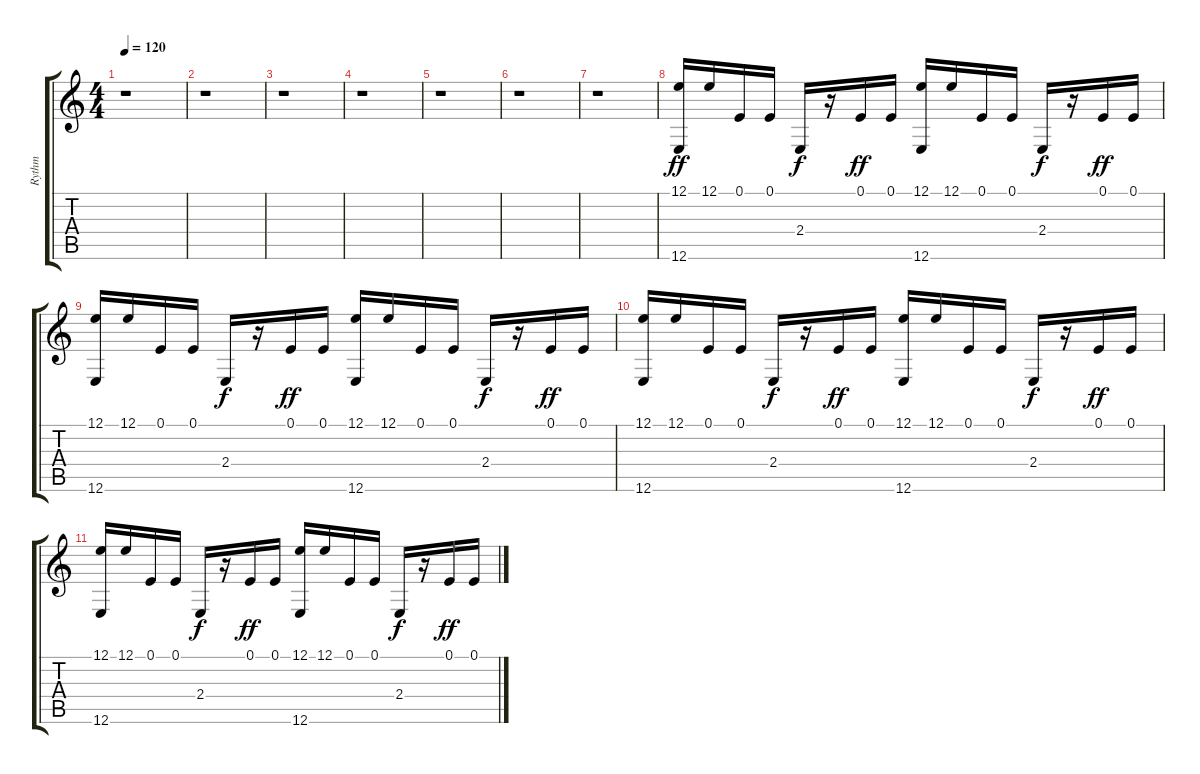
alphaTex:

\track ("Rythm" "Rythm") {instrument pad1newage}
\staff {score tabs}
\tuning (E4 B3 G3 D3 A2 E2) {hide}
\ts (4 4)
\tempo 120
\clef g2
\ks c
r.1{dy f} |
r.1 |
r.1 |
r.1 |
r.1 |
r.1 |
r.1 |
(12.1 12.6).16{dy ff} 12.1.16 0.1.16 0.1.16 2.4.16{dy f} r.16 0.1.16{dy ff} 0.1.16 (12.1 12.6).16 12.1.16 0.1.16 0.1.16 2.4.16{dy f} r.16 0.1.16{dy ff} 0.1.16 |
(12.1 12.6).16 12.1.16 0.1.16 0.1.16 2.4.16{dy f} r.16 0.1.16{dy ff} 0.1.16 (12.1 12.6).16 12.1.16 0.1.16 0.1.16 2.4.16{dy f} r.16 0.1.16{dy ff} 0.1.16 |
(12.1 12.6).16 12.1.16 0.1.16 0.1.16 2.4.16{dy f} r.16 0.1.16{dy ff} 0.1.16 (12.1 12.6).16 12.1.16 0.1.16 0.1.16 2.4.16{dy f} r.16 0.1.16{dy ff} 0.1.16 |
(12.1 12.6).16 12.1.16 0.1.16 0.1.16 2.4.16{dy f} r.16 0.1.16{dy ff} 0.1.16 (12.1 12.6).16 12.1.16 0.1.16 0.1.16 2.4.16{dy f} r.16 0.1.16{dy ff} 0.1.16
